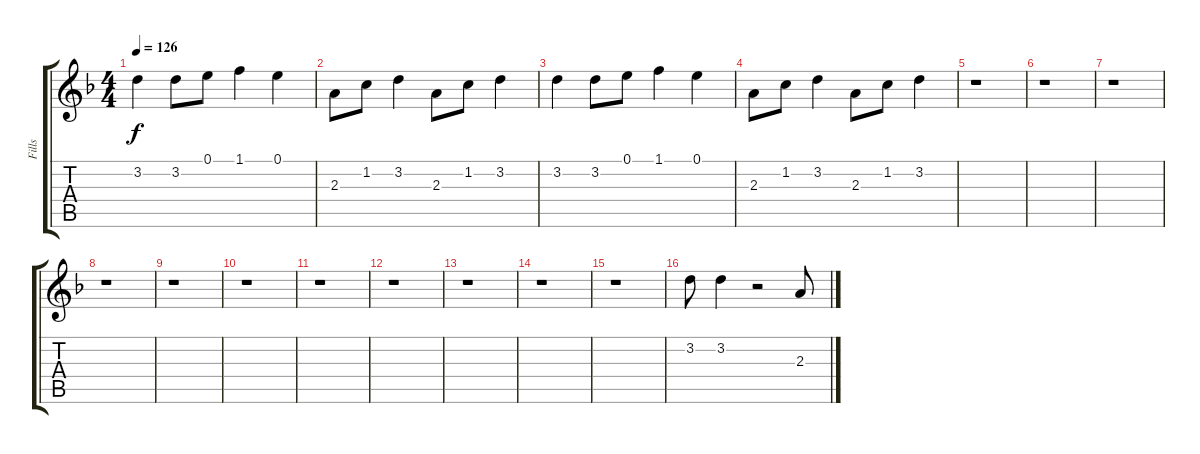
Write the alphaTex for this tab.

\track ("Fills" "Fills") {instrument acousticguitarsteel}
\staff {score tabs}
\tuning (E4 B3 G3 D3 A2 E2) {hide}
\ts (4 4)
\tempo 126
\clef g2
\ks dminor
3.2.4{dy f} 3.2.8 0.1.8 1.1.4 0.1.4 |
2.3.8 1.2.8 3.2.4 2.3.8 1.2.8 3.2.4 |
3.2.4 3.2.8 0.1.8 1.1.4 0.1.4 |
2.3.8 1.2.8 3.2.4 2.3.8 1.2.8 3.2.4 |
r.1 |
r.1 |
r.1 |
r.1 |
r.1 |
r.1 |
r.1 |
r.1 |
r.1 |
r.1 |
r.1 |
3.2.8 3.2.4 r.2 2.3.8
